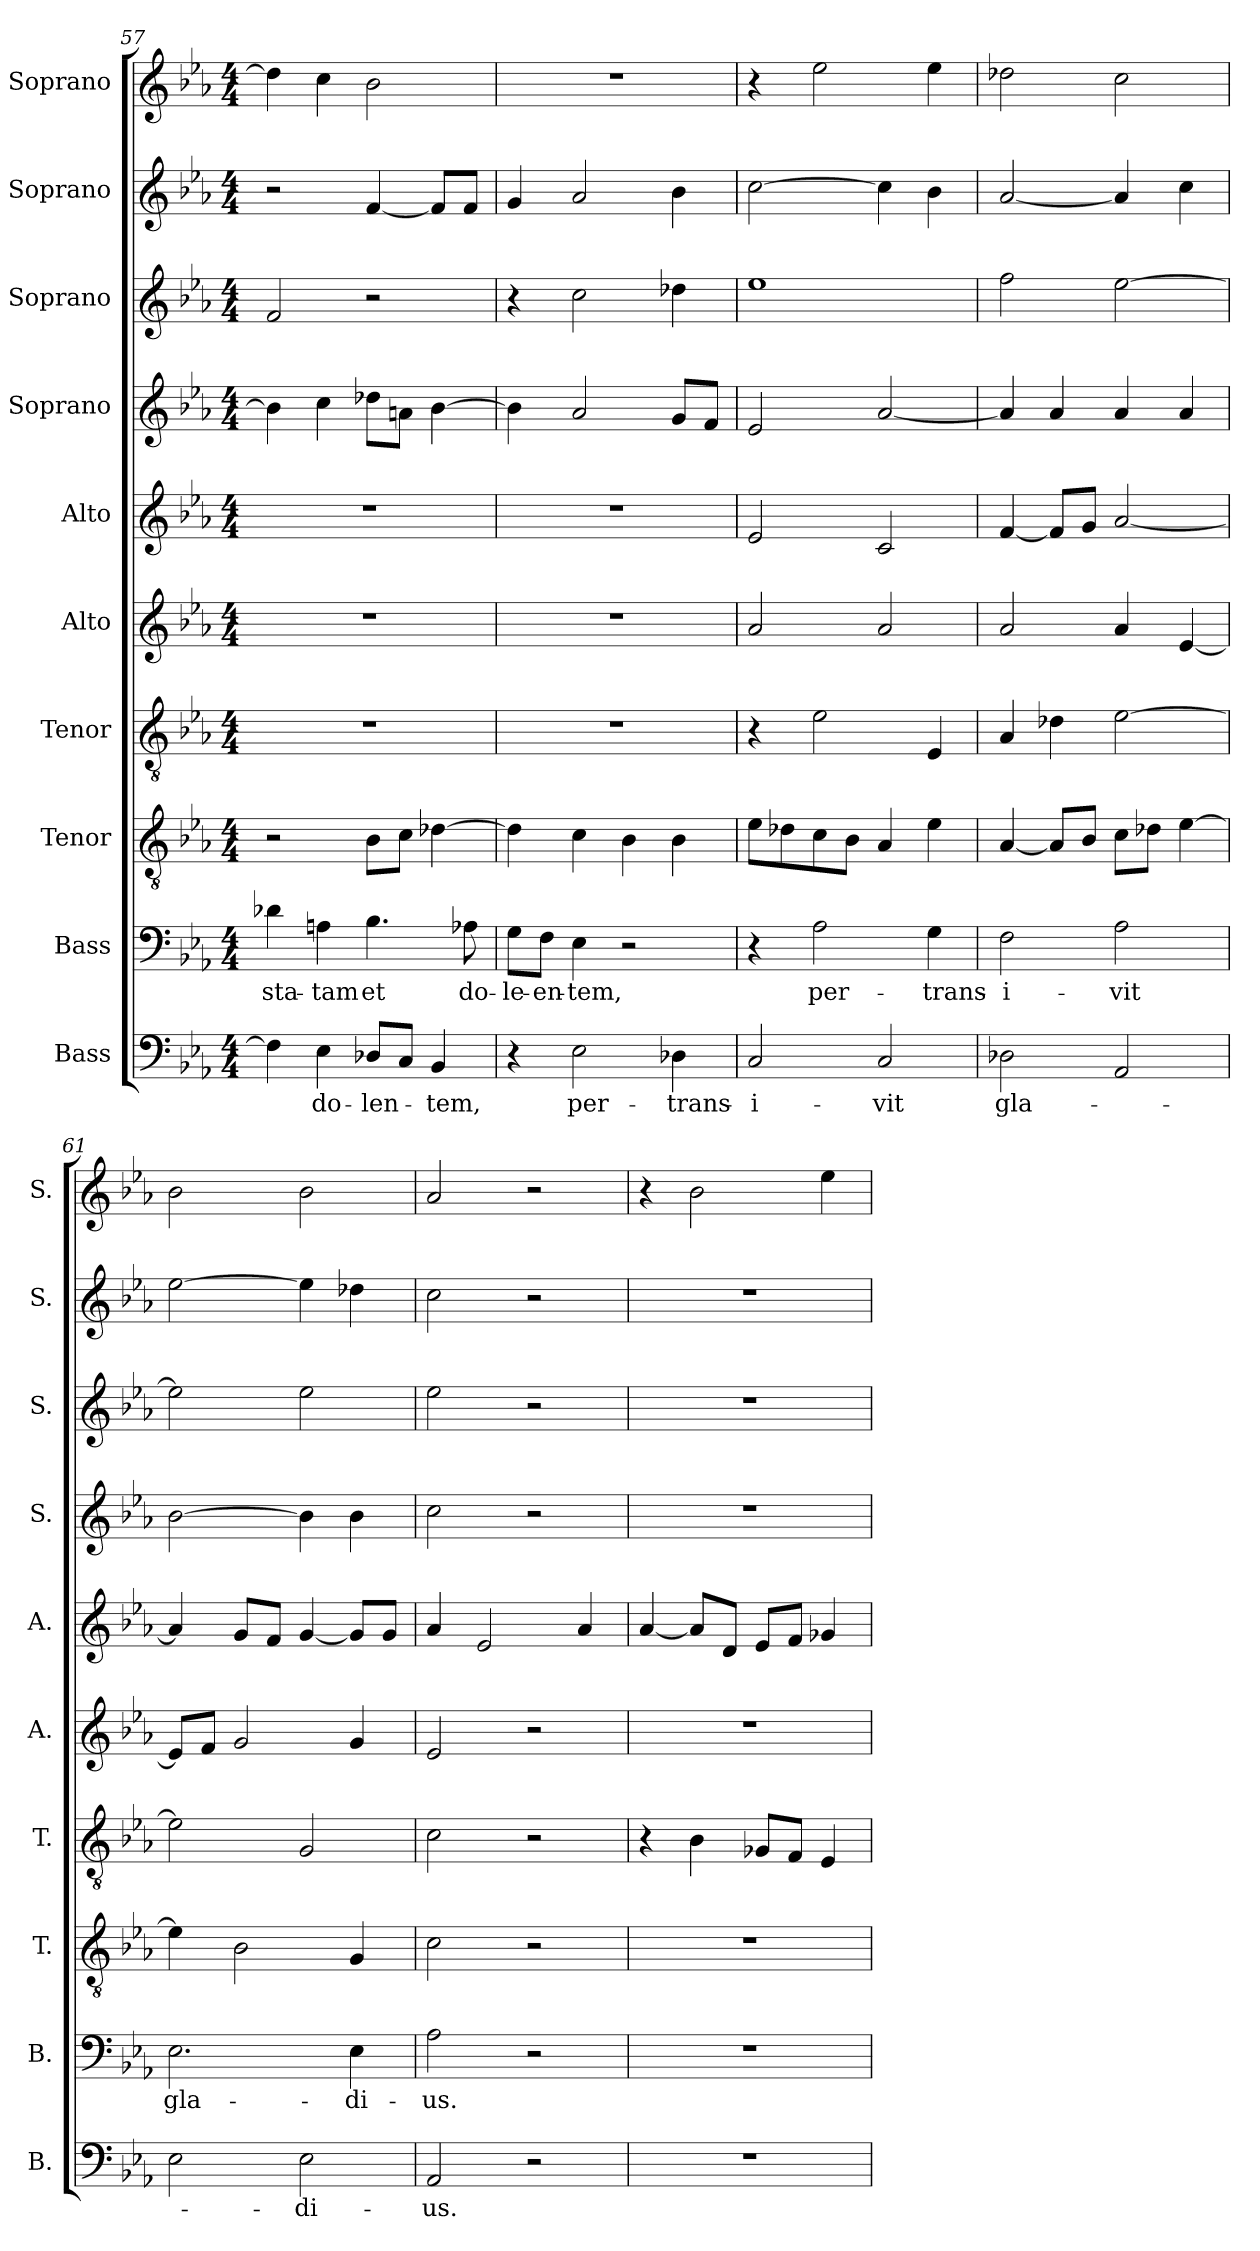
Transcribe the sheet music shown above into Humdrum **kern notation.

**kern	**text	**kern	**text	**kern	**kern	**kern	**kern	**kern	**kern	**kern	**kern
*part10	*part10	*part9	*part9	*part8	*part7	*part6	*part5	*part4	*part3	*part2	*part1
*staff10	*staff10	*staff9	*staff9	*staff8	*staff7	*staff6	*staff5	*staff4	*staff3	*staff2	*staff1
*I"Bass	*	*I"Bass	*	*I"Tenor	*I"Tenor	*I"Alto	*I"Alto	*I"Soprano	*I"Soprano	*I"Soprano	*I"Soprano
*I'B.	*	*I'B.	*	*I'T.	*I'T.	*I'A.	*I'A.	*I'S.	*I'S.	*I'S.	*I'S.
!!LO:PB:g=z
*clefF4	*	*clefF4	*	*clefGv2	*clefGv2	*clefG2	*clefG2	*clefG2	*clefG2	*clefG2	*clefG2
*k[b-e-a-]	*	*k[b-e-a-]	*	*k[b-e-a-]	*k[b-e-a-]	*k[b-e-a-]	*k[b-e-a-]	*k[b-e-a-]	*k[b-e-a-]	*k[b-e-a-]	*k[b-e-a-]
*M4/4	*	*M4/4	*	*M4/4	*M4/4	*M4/4	*M4/4	*M4/4	*M4/4	*M4/4	*M4/4
=57	=57	=57	=57	=57	=57	=57	=57	=57	=57	=57	=57
4F\]	.	4d-X\	-sta-	2r	1r	1r	1r	4b-\]	2f/	2r	4dd-\]
4E-\	do-	4An\	-tam	.	.	.	.	4cc\	.	.	4cc\
8D-X/L	-len-	4.B-\	et	8B-\L	.	.	.	8dd-X\L	2r	[4f/	2b-\
8C/J	.	.	.	8c\J	.	.	.	8an\J	.	.	.
4BB-/	-tem,	.	.	[4d-X\	.	.	.	[4b-\	.	8f/L]	.
.	.	8A-X\	do-	.	.	.	.	.	.	8f/J	.
=58	=58	=58	=58	=58	=58	=58	=58	=58	=58	=58	=58
4r	.	8G\L	-le-	4d-\]	1r	1r	1r	4b-\]	4r	4g/	1r
.	.	8F\J	-en-	.	.	.	.	.	.	.	.
2E-\	per-	4E-\	-tem,	4c\	.	.	.	2a-/	2cc\	2a-/	.
.	.	2r	.	4B-\	.	.	.	.	.	.	.
4D-X\	-trans-	.	.	4B-\	.	.	.	8g/L	4dd-X\	4b-\	.
.	.	.	.	.	.	.	.	8f/J	.	.	.
=59	=59	=59	=59	=59	=59	=59	=59	=59	=59	=59	=59
2C/	-i-	4r	.	8e-\L	4r	2a-/	2e-/	2e-/	1ee-	[2cc\	4r
.	.	.	.	8d-X\	.	.	.	.	.	.	.
.	.	2A-\	per-	8c\	2e-\	.	.	.	.	.	2ee-\
.	.	.	.	8B-\J	.	.	.	.	.	.	.
2C/	-vit	.	.	4A-/	.	2a-/	2c/	[2a-/	.	4cc\]	.
.	.	4G\	-trans-	4e-\	4E-/	.	.	.	.	4b-\	4ee-\
=60	=60	=60	=60	=60	=60	=60	=60	=60	=60	=60	=60
2D-X\	gla-	2F\	-i-	[4A-/	4A-/	2a-/	[4f/	4a-/]	2ff\	[2a-/	2dd-X\
.	.	.	.	8A-/L]	4d-X\	.	8f/L]	4a-/	.	.	.
.	.	.	.	8B-/J	.	.	8g/J	.	.	.	.
2AA-/	.	2A-\	-vit	8c\L	[2e-\	4a-/	[2a-/	4a-/	[2ee-\	4a-/]	2cc\
.	.	.	.	8d-X\J	.	.	.	.	.	.	.
.	.	.	.	[4e-\	.	[4e-/	.	4a-/	.	4cc\	.
!!LO:PB:g=z
=61	=61	=61	=61	=61	=61	=61	=61	=61	=61	=61	=61
2E-\	.	2.E-\	gla-	4e-\]	2e-\]	8e-/L]	4a-/]	[2b-\	2ee-\]	[2ee-\	2b-\
.	.	.	.	.	.	8f/J	.	.	.	.	.
.	.	.	.	2B-\	.	2g/	8g/L	.	.	.	.
.	.	.	.	.	.	.	8f/J	.	.	.	.
2E-\	-di-	.	.	.	2G/	.	[4g/	4b-\]	2ee-\	4ee-\]	2b-\
.	.	4E-\	-di-	4G/	.	4g/	8g/L]	4b-\	.	4dd-X\	.
.	.	.	.	.	.	.	8g/J	.	.	.	.
=62	=62	=62	=62	=62	=62	=62	=62	=62	=62	=62	=62
2AA-/	-us.	2A-\	-us.	2c\	2c\	2e-/	4a-/	2cc\	2ee-\	2cc\	2a-/
.	.	.	.	.	.	.	2e-/	.	.	.	.
2r	.	2r	.	2r	2r	2r	.	2r	2r	2r	2r
.	.	.	.	.	.	.	4a-/	.	.	.	.
=63	=63	=63	=63	=63	=63	=63	=63	=63	=63	=63	=63
1r	.	1r	.	1r	4r	1r	[4a-/	1r	1r	1r	4r
.	.	.	.	.	4B-\	.	8a-/L]	.	.	.	2b-\
.	.	.	.	.	.	.	8d/J	.	.	.	.
.	.	.	.	.	8G-X/L	.	8e-/L	.	.	.	.
.	.	.	.	.	8F/J	.	8f/J	.	.	.	.
.	.	.	.	.	4E-/	.	4g-X/	.	.	.	4ee-\
=	=	=	=	=	=	=	=	=	=	=	=
*-	*-	*-	*-	*-	*-	*-	*-	*-	*-	*-	*-
